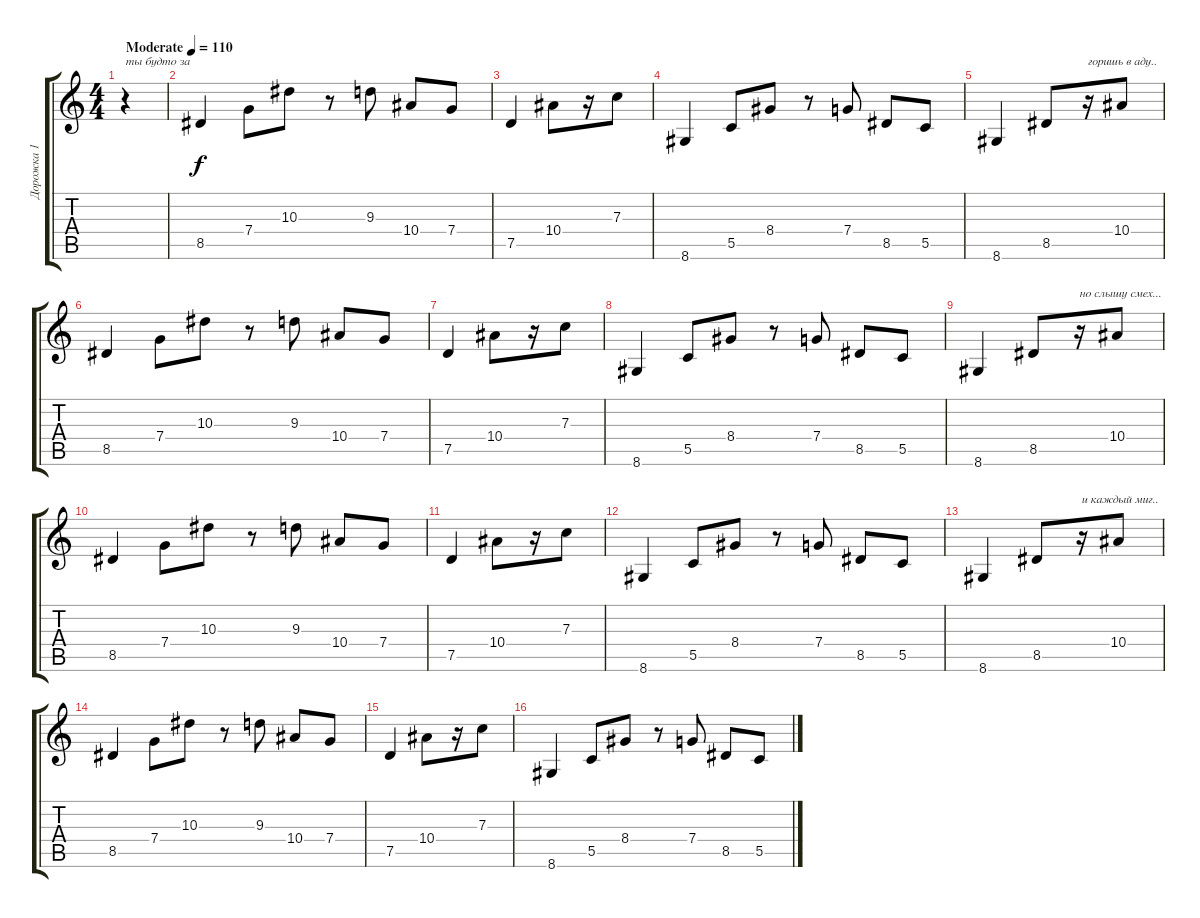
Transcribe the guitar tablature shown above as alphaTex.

\track ("Дорожка 1" "Дорожка 1") {instrument overdrivenguitar}
\staff {score tabs}
\tuning (D4 A3 F3 C3 G2 C2) {hide}
\ts (4 4)
\tempo (110 "Moderate")
\clef g2
\ks c
r.4{txt "ты будто за" dy f instrument overdrivenguitar} |
8.5.4 7.4.8 10.3.8 r.8 9.3.8 10.4.8 7.4.8 |
7.5.4 10.4.8 r.16 7.3.8 |
8.6.4 5.5.8 8.4.8 r.8 7.4.8 8.5.8 5.5.8 |
8.6.4 8.5.8 r.16{txt "горишь в аду.."} 10.4.8 |
8.5.4 7.4.8 10.3.8 r.8 9.3.8 10.4.8 7.4.8 |
7.5.4 10.4.8 r.16 7.3.8 |
8.6.4 5.5.8 8.4.8 r.8 7.4.8 8.5.8 5.5.8 |
8.6.4 8.5.8 r.16{txt "но слышу смех..."} 10.4.8 |
8.5.4 7.4.8 10.3.8 r.8 9.3.8 10.4.8 7.4.8 |
7.5.4 10.4.8 r.16 7.3.8 |
8.6.4 5.5.8 8.4.8 r.8 7.4.8 8.5.8 5.5.8 |
8.6.4 8.5.8 r.16{txt "и каждый миг.."} 10.4.8 |
8.5.4 7.4.8 10.3.8 r.8 9.3.8 10.4.8 7.4.8 |
7.5.4 10.4.8 r.16 7.3.8 |
8.6.4 5.5.8 8.4.8 r.8 7.4.8 8.5.8 5.5.8
